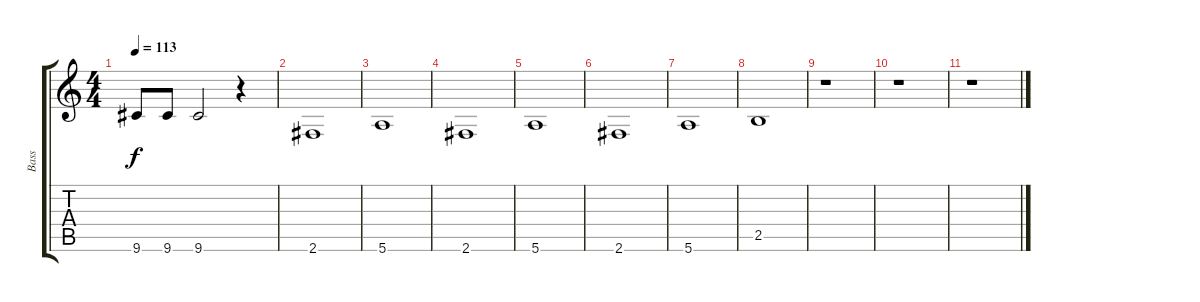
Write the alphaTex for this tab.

\track ("Bass" "Bass") {instrument electricbassfinger}
\staff {score tabs}
\tuning (E4 B3 G3 D3 A2 E2) {hide}
\ts (4 4)
\tempo 113
\clef g2
\ks c
9.6.8{dy f} 9.6.8 9.6.2 r.4 |
2.6.1 |
5.6.1 |
2.6.1 |
5.6.1 |
2.6.1 |
5.6.1 |
2.5.1 |
r.1 |
r.1 |
r.1
